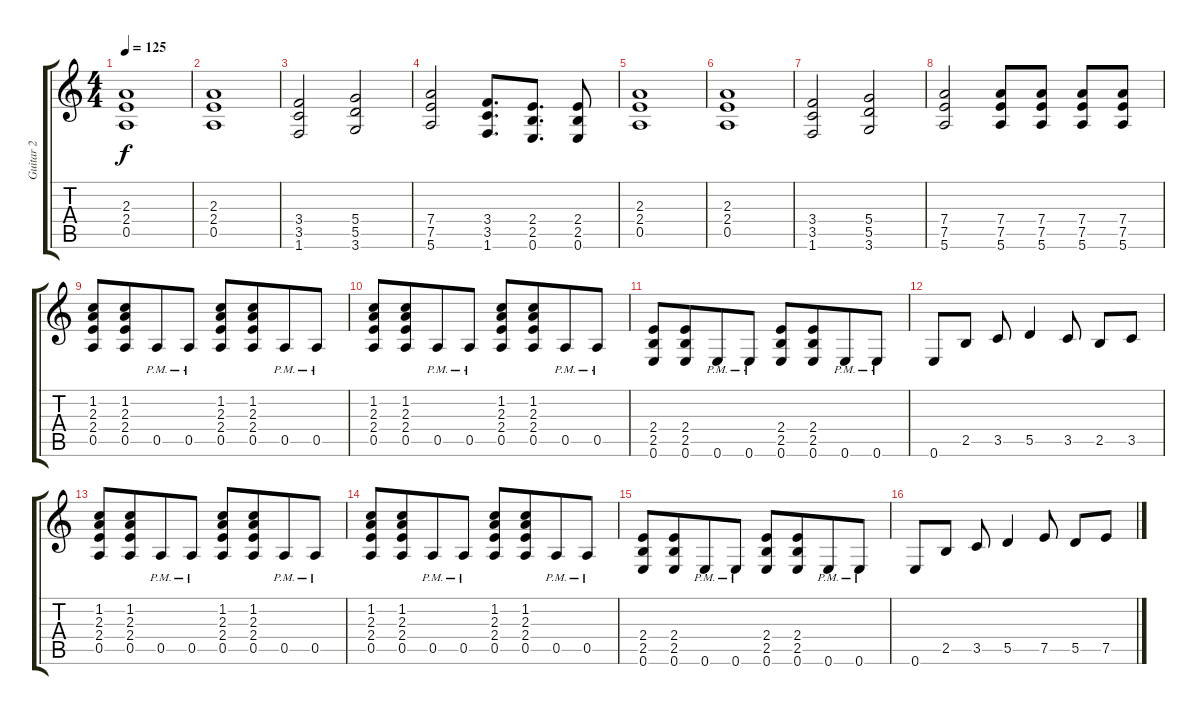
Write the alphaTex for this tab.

\track ("Guitar 2" "Guitar 2") {instrument distortionguitar}
\staff {score tabs}
\tuning (E4 B3 G3 D3 A2 E2) {hide}
\ts (4 4)
\tempo 125
\clef g2
\ks c
(2.3 2.4 0.5).1{dy f} |
(2.3 2.4 0.5).1 |
(3.4 3.5 1.6).2 (5.4 5.5 3.6).2 |
(7.4 7.5 5.6).2 (3.4 3.5 1.6).8{d} (2.4 2.5 0.6).8{d} (2.4 2.5 0.6).8 |
(2.3 2.4 0.5).1 |
(2.3 2.4 0.5).1 |
(3.4 3.5 1.6).2 (5.4 5.5 3.6).2 |
(7.4 7.5 5.6).2 (7.4 7.5 5.6).8 (7.4 7.5 5.6).8 (7.4 7.5 5.6).8 (7.4 7.5 5.6).8 |
(1.2 2.3 2.4 0.5).8 (1.2 2.3 2.4 0.5).8{beam merge} 0.5{pm}.8 0.5{pm}.8 (1.2 2.3 2.4 0.5).8 (1.2 2.3 2.4 0.5).8{beam merge} 0.5{pm}.8 0.5{pm}.8 |
(1.2 2.3 2.4 0.5).8 (1.2 2.3 2.4 0.5).8{beam merge} 0.5{pm}.8 0.5{pm}.8 (1.2 2.3 2.4 0.5).8 (1.2 2.3 2.4 0.5).8{beam merge} 0.5{pm}.8 0.5{pm}.8 |
(2.4 2.5 0.6).8 (2.4 2.5 0.6).8{beam merge} 0.6{pm}.8 0.6{pm}.8 (2.4 2.5 0.6).8 (2.4 2.5 0.6).8{beam merge} 0.6{pm}.8 0.6{pm}.8 |
0.6.8 2.5.8 3.5.8 5.5.4 3.5.8 2.5.8 3.5.8 |
(1.2 2.3 2.4 0.5).8 (1.2 2.3 2.4 0.5).8{beam merge} 0.5{pm}.8 0.5{pm}.8 (1.2 2.3 2.4 0.5).8 (1.2 2.3 2.4 0.5).8{beam merge} 0.5{pm}.8 0.5{pm}.8 |
(1.2 2.3 2.4 0.5).8 (1.2 2.3 2.4 0.5).8{beam merge} 0.5{pm}.8 0.5{pm}.8 (1.2 2.3 2.4 0.5).8 (1.2 2.3 2.4 0.5).8{beam merge} 0.5{pm}.8 0.5{pm}.8 |
(2.4 2.5 0.6).8 (2.4 2.5 0.6).8{beam merge} 0.6{pm}.8 0.6{pm}.8 (2.4 2.5 0.6).8 (2.4 2.5 0.6).8{beam merge} 0.6{pm}.8 0.6{pm}.8 |
0.6.8 2.5.8 3.5.8 5.5.4 7.5.8 5.5.8 7.5.8
